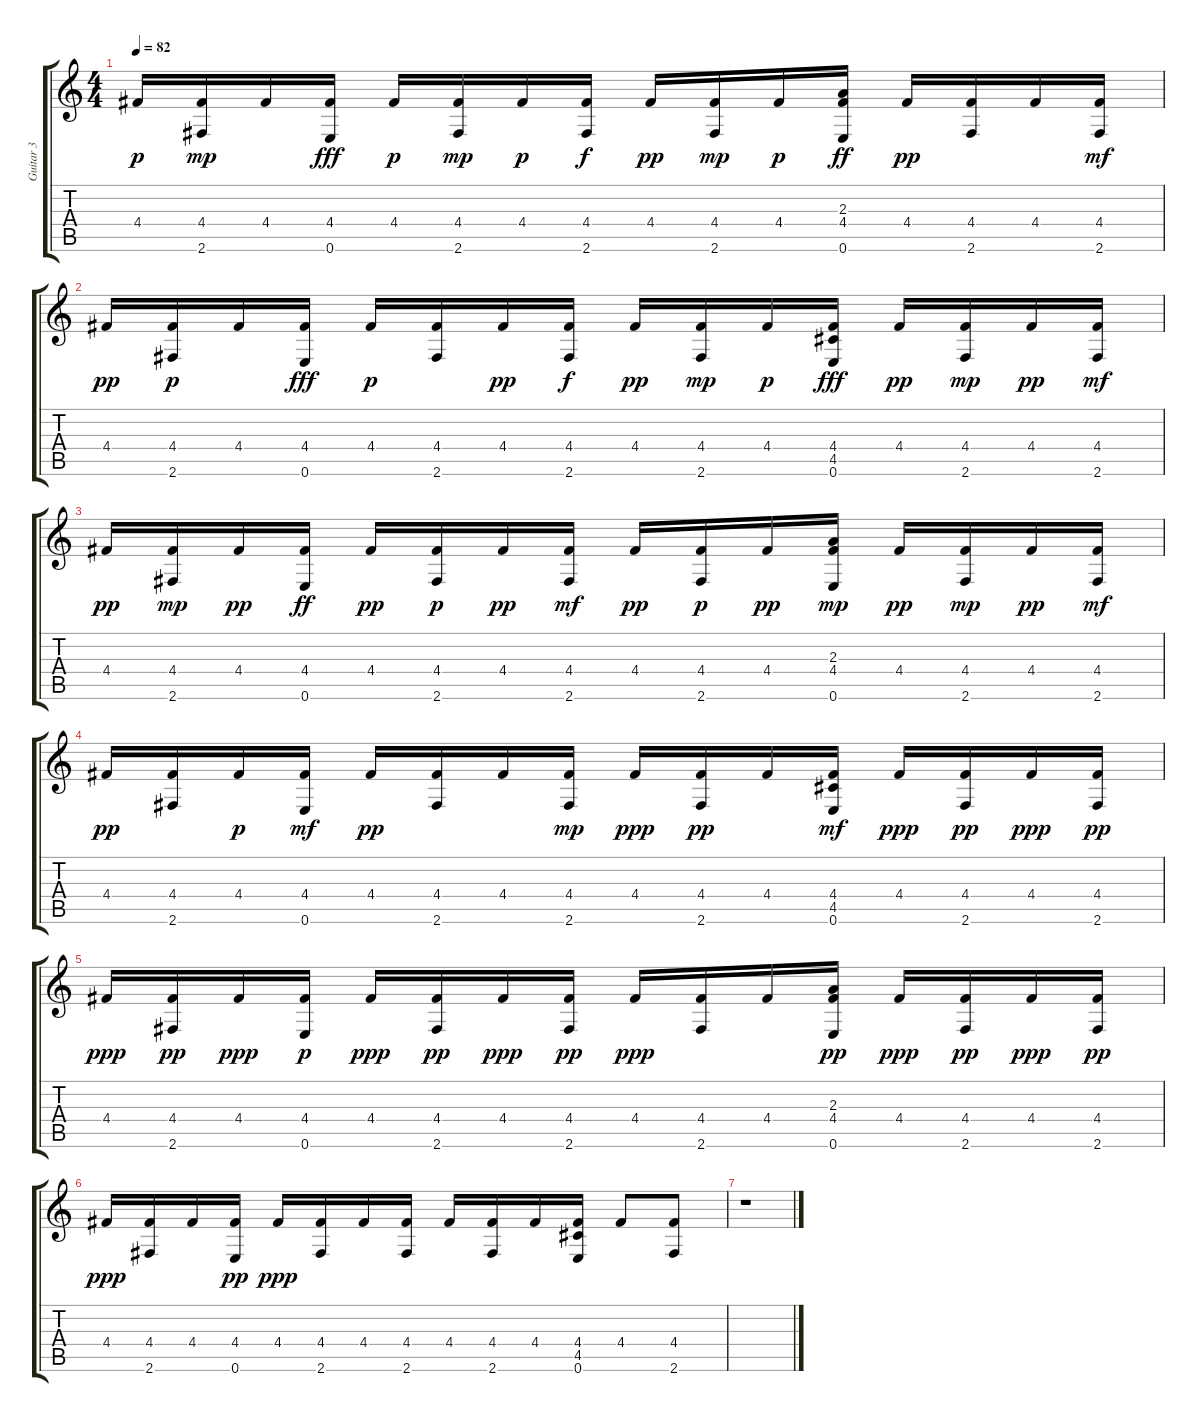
\track ("Guitar 3" "Guitar 3") {instrument acousticguitarsteel}
\staff {score tabs}
\tuning (E4 B3 G3 D3 A2 E2) {hide}
\ts (4 4)
\tempo 82
\clef g2
\ks c
4.4.16{dy p} (4.4 2.6).16{dy mp} 4.4.16 (4.4 0.6).16{dy fff} 4.4.16{dy p} (4.4 2.6).16{dy mp} 4.4.16{dy p} (4.4 2.6).16{dy f} 4.4.16{dy pp} (4.4 2.6).16{dy mp} 4.4.16{dy p} (2.3 4.4 0.6).16{dy ff} 4.4.16{dy pp} (4.4 2.6).16 4.4.16 (4.4 2.6).16{dy mf} |
4.4.16{dy pp} (4.4 2.6).16{dy p} 4.4.16 (4.4 0.6).16{dy fff} 4.4.16{dy p} (4.4 2.6).16 4.4.16{dy pp} (4.4 2.6).16{dy f} 4.4.16{dy pp} (4.4 2.6).16{dy mp} 4.4.16{dy p} (4.4 4.5 0.6).16{dy fff} 4.4.16{dy pp} (4.4 2.6).16{dy mp} 4.4.16{dy pp} (4.4 2.6).16{dy mf} |
4.4.16{dy pp} (4.4 2.6).16{dy mp} 4.4.16{dy pp} (4.4 0.6).16{dy ff} 4.4.16{dy pp} (4.4 2.6).16{dy p} 4.4.16{dy pp} (4.4 2.6).16{dy mf} 4.4.16{dy pp} (4.4 2.6).16{dy p} 4.4.16{dy pp} (2.3 4.4 0.6).16{dy mp} 4.4.16{dy pp} (4.4 2.6).16{dy mp} 4.4.16{dy pp} (4.4 2.6).16{dy mf} |
4.4.16{dy pp} (4.4 2.6).16 4.4.16{dy p} (4.4 0.6).16{dy mf} 4.4.16{dy pp} (4.4 2.6).16 4.4.16 (4.4 2.6).16{dy mp} 4.4.16{dy ppp} (4.4 2.6).16{dy pp} 4.4.16 (4.4 4.5 0.6).16{dy mf} 4.4.16{dy ppp} (4.4 2.6).16{dy pp} 4.4.16{dy ppp} (4.4 2.6).16{dy pp} |
4.4.16{dy ppp} (4.4 2.6).16{dy pp} 4.4.16{dy ppp} (4.4 0.6).16{dy p} 4.4.16{dy ppp} (4.4 2.6).16{dy pp} 4.4.16{dy ppp} (4.4 2.6).16{dy pp} 4.4.16{dy ppp} (4.4 2.6).16 4.4.16 (2.3 4.4 0.6).16{dy pp} 4.4.16{dy ppp} (4.4 2.6).16{dy pp} 4.4.16{dy ppp} (4.4 2.6).16{dy pp} |
4.4.16{dy ppp} (4.4 2.6).16 4.4.16 (4.4 0.6).16{dy pp} 4.4.16{dy ppp} (4.4 2.6).16 4.4.16 (4.4 2.6).16 4.4.16 (4.4 2.6).16 4.4.16 (4.4 4.5 0.6).16 4.4.8 (4.4 2.6).8 |
r.1
